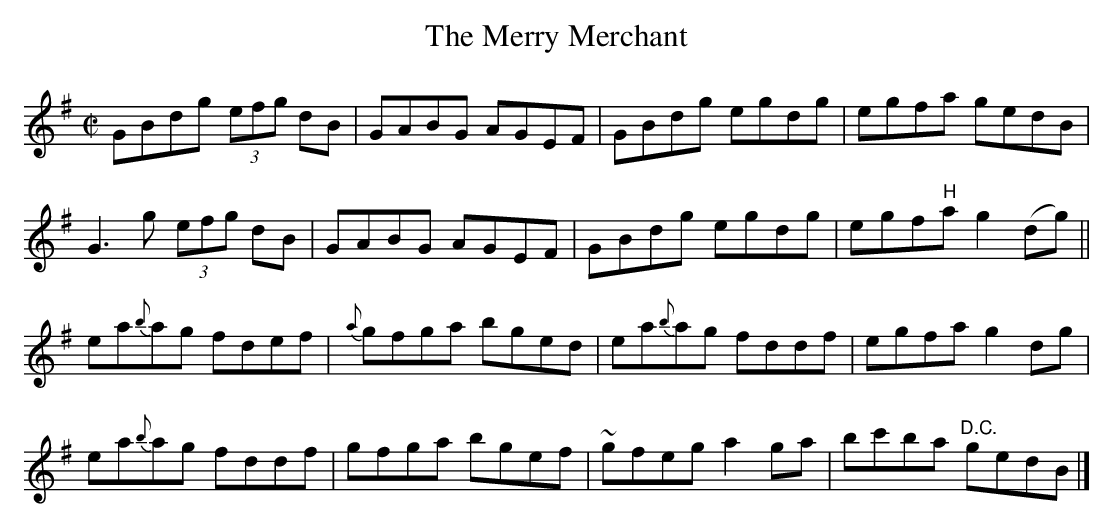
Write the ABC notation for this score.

X:1
T: The Merry Merchant
M: C|
L: 1/8
K: G
GBdg (3efg dB|GABG AGEF|GBdg egdg|egfa gedB|
G3g (3efg dB|GABG AGEF|GBdg egdg|egf"H"ag2(dg)||
ea{b}ag fdef|{a}gfga bged|ea{b}ag fddf|egfag2dg|
ea{b}ag fddf|gfga bgef|~gfega2ga|bc'ba "D.C."gedB|]
